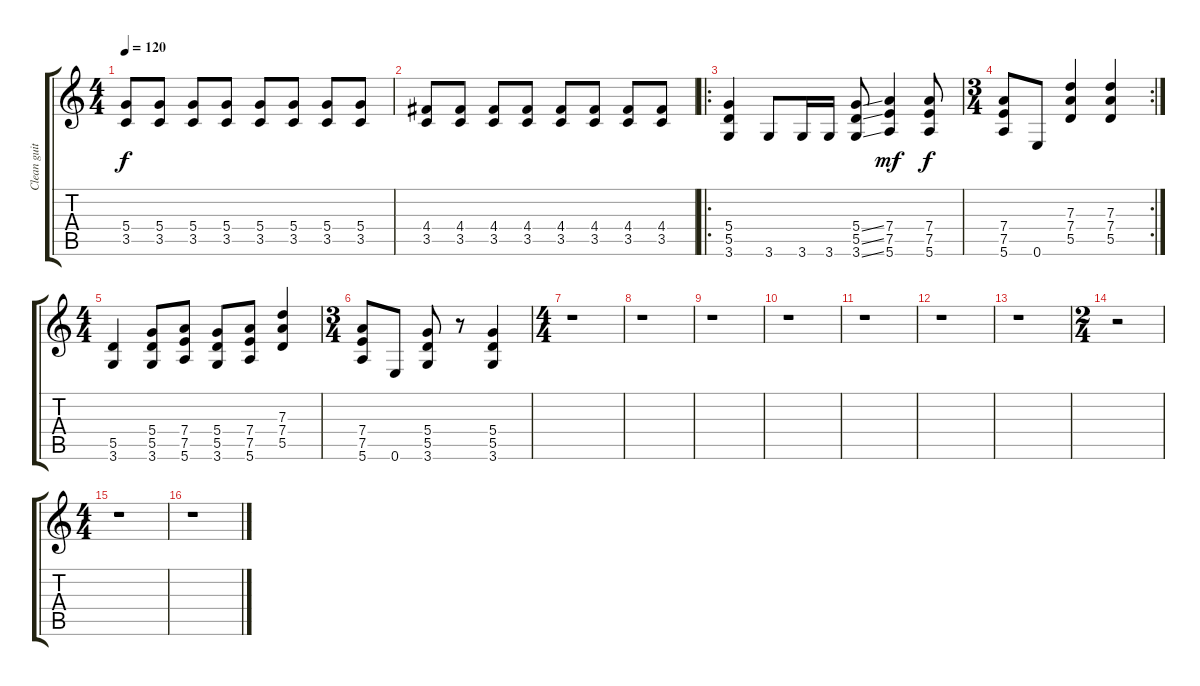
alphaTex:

\track ("Clean guitar" "Clean guit") {instrument electricguitarclean}
\staff {score tabs}
\tuning (E4 B3 G3 D3 A2 E2) {hide}
\ts (4 4)
\tempo 120
\clef g2
\ks c
(5.4 3.5).8{dy f} (5.4 3.5).8 (5.4 3.5).8 (5.4 3.5).8 (5.4 3.5).8 (5.4 3.5).8 (5.4 3.5).8 (5.4 3.5).8 |
(4.4 3.5).8 (4.4 3.5).8 (4.4 3.5).8 (4.4 3.5).8 (4.4 3.5).8 (4.4 3.5).8 (4.4 3.5).8 (4.4 3.5).8 |
\ro
(5.4 5.5 3.6).4 3.6.8 3.6.16 3.6.16 (5.4{ss} 5.5{ss} 3.6{ss}).8 (7.4 7.5 5.6).4{dy mf} (7.4 7.5 5.6).8{dy f} |
\rc 2
\ts (3 4)
(7.4 7.5 5.6).8 0.6.8 (7.3 7.4 5.5).4 (7.3 7.4 5.5).4 |
\ts (4 4)
(5.5 3.6).4 (5.4 5.5 3.6).8 (7.4 7.5 5.6).8 (5.4 5.5 3.6).8 (7.4 7.5 5.6).8 (7.3 7.4 5.5).4 |
\ts (3 4)
(7.4 7.5 5.6).8 0.6.8 (5.4 5.5 3.6).8 r.8 (5.4 5.5 3.6).4 |
\ts (4 4)
r.1 |
r.1 |
r.1 |
r.1 |
r.1 |
r.1 |
r.1 |
\ts (2 4)
r.2 |
\ts (4 4)
r.1 |
r.1
